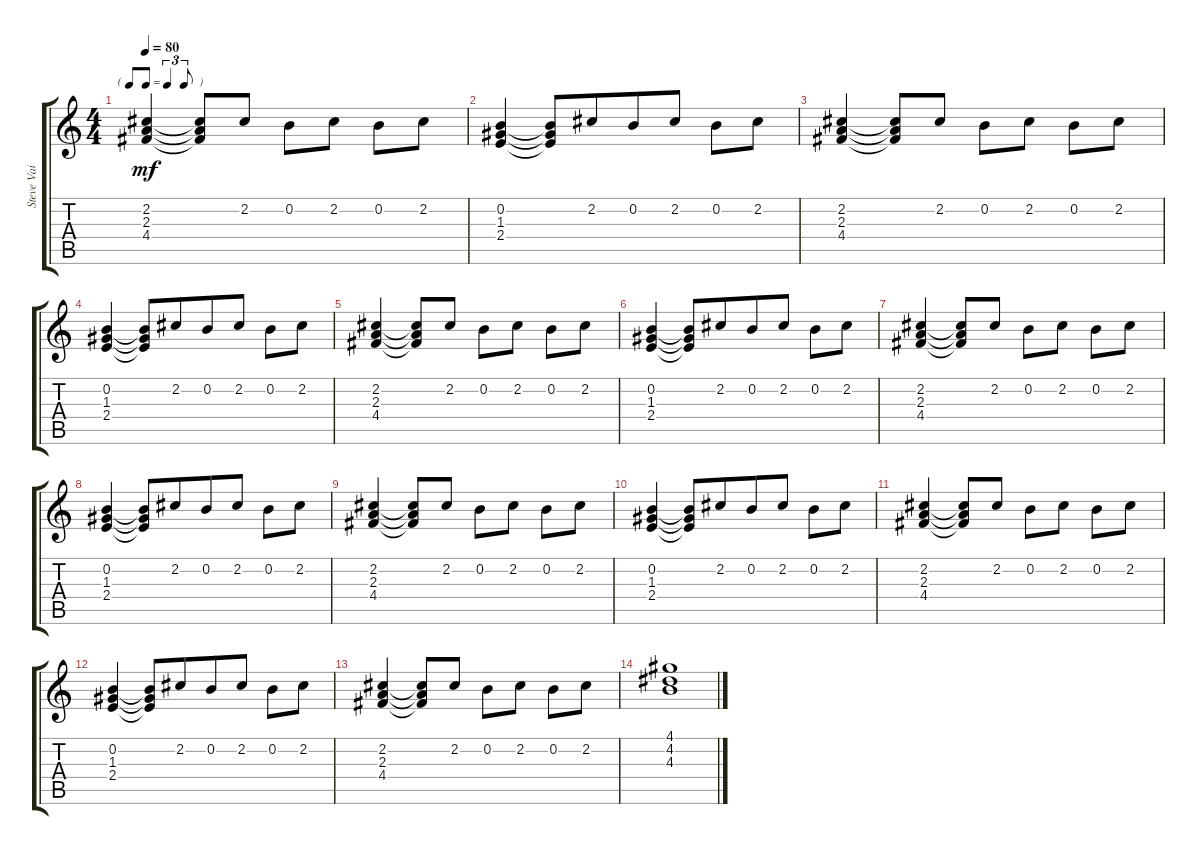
\track ("Steve Vai" "Steve Vai") {instrument electricguitarclean}
\staff {score tabs}
\tuning (E4 B3 G3 D3 A2 E2) {hide}
\ts (4 4)
\tf triplet8th
\tempo 80
\clef g2
\ks c
(2.2 2.3 4.4).4{dy mf} (2.2{t} 2.3{t} 4.4{t}).8{beam merge} 2.2.8 0.2.8 2.2.8 0.2.8{beam merge} 2.2.8 |
(0.2 1.3 2.4).4 (0.2{t} 1.3{t} 2.4{t}).8{beam merge} 2.2.8{beam merge} 0.2.8{beam merge} 2.2.8 0.2.8 2.2.8 |
(2.2 2.3 4.4).4 (2.2{t} 2.3{t} 4.4{t}).8{beam merge} 2.2.8 0.2.8 2.2.8 0.2.8{beam merge} 2.2.8 |
(0.2 1.3 2.4).4 (0.2{t} 1.3{t} 2.4{t}).8{beam merge} 2.2.8{beam merge} 0.2.8{beam merge} 2.2.8 0.2.8 2.2.8 |
(2.2 2.3 4.4).4 (2.2{t} 2.3{t} 4.4{t}).8{beam merge} 2.2.8 0.2.8 2.2.8 0.2.8{beam merge} 2.2.8 |
(0.2 1.3 2.4).4 (0.2{t} 1.3{t} 2.4{t}).8{beam merge} 2.2.8{beam merge} 0.2.8{beam merge} 2.2.8 0.2.8 2.2.8 |
(2.2 2.3 4.4).4 (2.2{t} 2.3{t} 4.4{t}).8{beam merge} 2.2.8 0.2.8 2.2.8 0.2.8{beam merge} 2.2.8 |
(0.2 1.3 2.4).4 (0.2{t} 1.3{t} 2.4{t}).8{beam merge} 2.2.8{beam merge} 0.2.8{beam merge} 2.2.8 0.2.8 2.2.8 |
(2.2 2.3 4.4).4 (2.2{t} 2.3{t} 4.4{t}).8{beam merge} 2.2.8 0.2.8 2.2.8 0.2.8{beam merge} 2.2.8 |
(0.2 1.3 2.4).4 (0.2{t} 1.3{t} 2.4{t}).8{beam merge} 2.2.8{beam merge} 0.2.8{beam merge} 2.2.8 0.2.8 2.2.8 |
(2.2 2.3 4.4).4 (2.2{t} 2.3{t} 4.4{t}).8{beam merge} 2.2.8 0.2.8 2.2.8 0.2.8{beam merge} 2.2.8 |
(0.2 1.3 2.4).4 (0.2{t} 1.3{t} 2.4{t}).8{beam merge} 2.2.8{beam merge} 0.2.8{beam merge} 2.2.8 0.2.8 2.2.8 |
(2.2 2.3 4.4).4 (2.2{t} 2.3{t} 4.4{t}).8{beam merge} 2.2.8 0.2.8 2.2.8 0.2.8{beam merge} 2.2.8 |
(4.1 4.2 4.3).1
